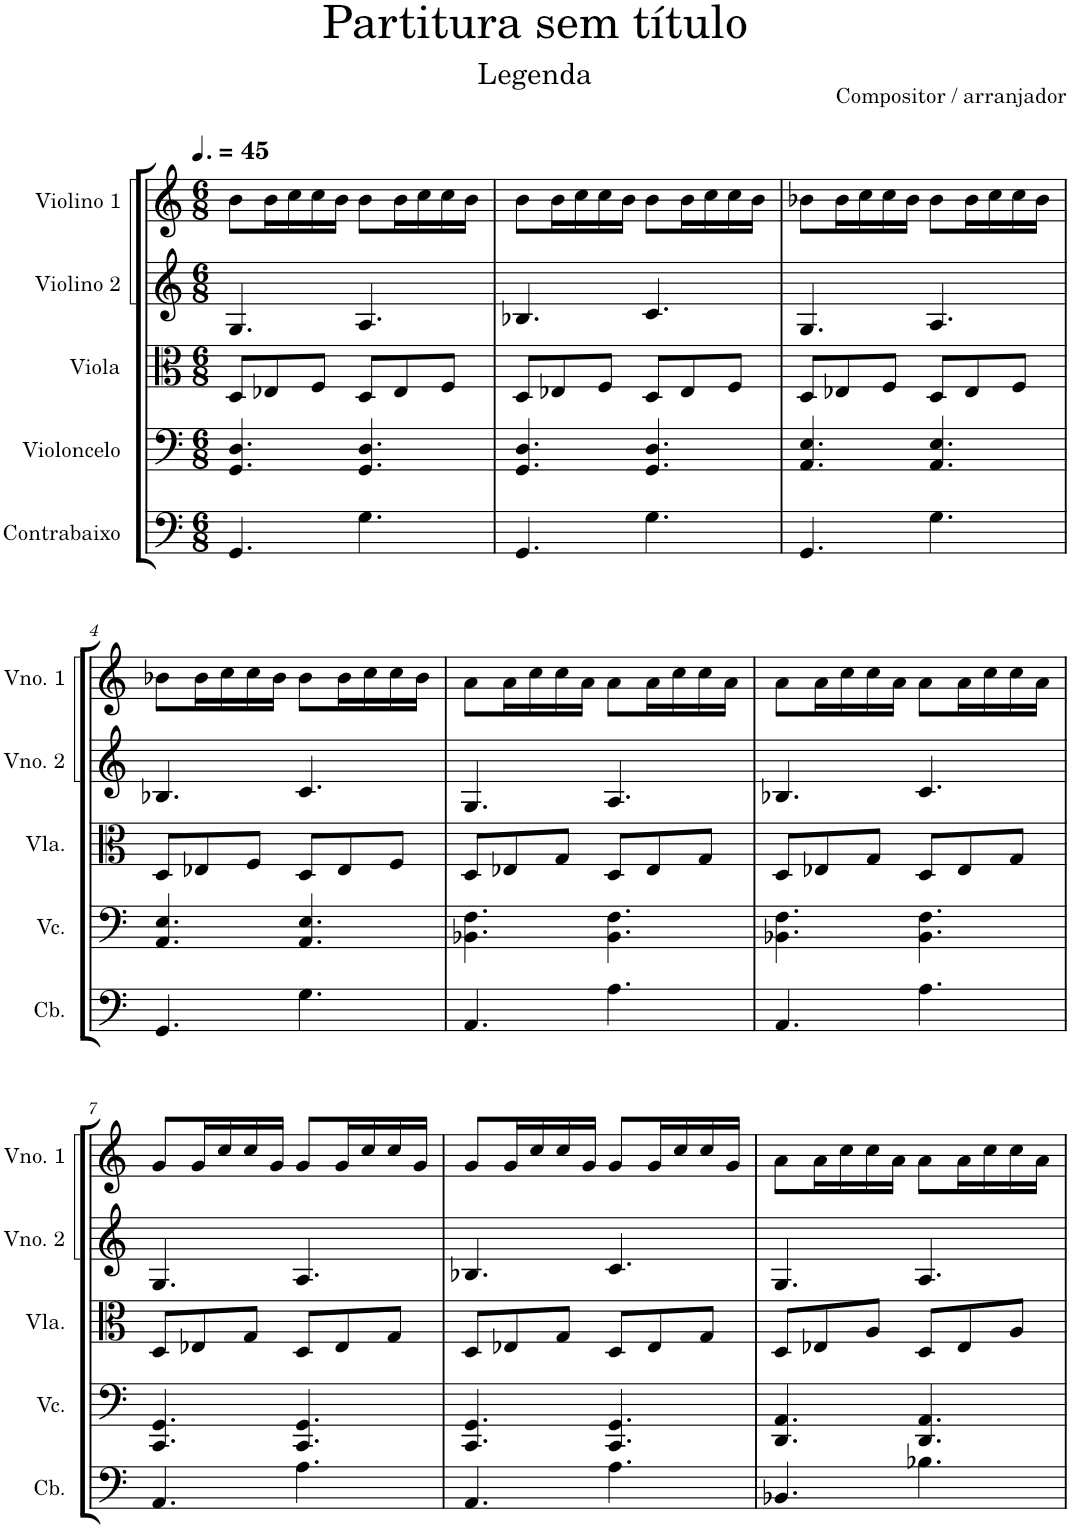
**kern	**kern	**kern	**kern	**kern
*part5	*part4	*part3	*part2	*part1
*staff5	*staff4	*staff3	*staff2	*staff1
*I"Contrabaixo	*I"Violoncelo	*I"Viola	*I"Violino 2	*I"Violino 1
*I'Cb.	*I'Vc.	*I'Vla.	*I'Vno. 2	*I'Vno. 1
*clefF4	*clefF4	*clefC3	*clefG2	*clefG2
*Trd7c12	*	*	*	*
*k[]	*k[]	*k[]	*k[]	*k[]
*M6/8	*M6/8	*M6/8	*M6/8	*M6/8
*MM68	*MM68	*MM68	*MM68	*MM68
=1	=1	=1	=1	=1
4.GG/	4.GG/ 4.D/	8D/L	4.G/	8b\L
.	.	8E-X/	.	16b\L
.	.	.	.	16cc\
.	.	8F/J	.	16cc\
.	.	.	.	16b\JJ
4.G\	4.GG/ 4.D/	8D/L	4.A/	8b\L
.	.	8E-/	.	16b\L
.	.	.	.	16cc\
.	.	8F/J	.	16cc\
.	.	.	.	16b\JJ
=2	=2	=2	=2	=2
4.GG/	4.GG/ 4.D/	8D/L	4.B-X/	8b\L
.	.	8E-X/	.	16b\L
.	.	.	.	16cc\
.	.	8F/J	.	16cc\
.	.	.	.	16b\JJ
4.G\	4.GG/ 4.D/	8D/L	4.c/	8b\L
.	.	8E-/	.	16b\L
.	.	.	.	16cc\
.	.	8F/J	.	16cc\
.	.	.	.	16b\JJ
=3	=3	=3	=3	=3
4.GG/	4.AA/ 4.E/	8D/L	4.G/	8b-X\L
.	.	8E-X/	.	16b-\L
.	.	.	.	16cc\
.	.	8F/J	.	16cc\
.	.	.	.	16b-\JJ
4.G\	4.AA/ 4.E/	8D/L	4.A/	8b-\L
.	.	8E-/	.	16b-\L
.	.	.	.	16cc\
.	.	8F/J	.	16cc\
.	.	.	.	16b-\JJ
!!LO:LB:g=z
=4	=4	=4	=4	=4
4.GG/	4.AA/ 4.E/	8D/L	4.B-X/	8b-X\L
.	.	8E-X/	.	16b-\L
.	.	.	.	16cc\
.	.	8F/J	.	16cc\
.	.	.	.	16b-\JJ
4.G\	4.AA/ 4.E/	8D/L	4.c/	8b-\L
.	.	8E-/	.	16b-\L
.	.	.	.	16cc\
.	.	8F/J	.	16cc\
.	.	.	.	16b-\JJ
=5	=5	=5	=5	=5
4.AA/	4.BB-X\ 4.F\	8D/L	4.G/	8a\L
.	.	8E-X/	.	16a\L
.	.	.	.	16cc\
.	.	8G/J	.	16cc\
.	.	.	.	16a\JJ
4.A\	4.BB-\ 4.F\	8D/L	4.A/	8a\L
.	.	8E-/	.	16a\L
.	.	.	.	16cc\
.	.	8G/J	.	16cc\
.	.	.	.	16a\JJ
=6	=6	=6	=6	=6
4.AA/	4.BB-X\ 4.F\	8D/L	4.B-X/	8a\L
.	.	8E-X/	.	16a\L
.	.	.	.	16cc\
.	.	8G/J	.	16cc\
.	.	.	.	16a\JJ
4.A\	4.BB-\ 4.F\	8D/L	4.c/	8a\L
.	.	8E-/	.	16a\L
.	.	.	.	16cc\
.	.	8G/J	.	16cc\
.	.	.	.	16a\JJ
!!LO:LB:g=z
=7	=7	=7	=7	=7
4.AA/	4.CC/ 4.GG/	8D/L	4.G/	8g/L
.	.	8E-X/	.	16g/L
.	.	.	.	16cc/
.	.	8G/J	.	16cc/
.	.	.	.	16g/JJ
4.A\	4.CC/ 4.GG/	8D/L	4.A/	8g/L
.	.	8E-/	.	16g/L
.	.	.	.	16cc/
.	.	8G/J	.	16cc/
.	.	.	.	16g/JJ
=8	=8	=8	=8	=8
4.AA/	4.CC/ 4.GG/	8D/L	4.B-X/	8g/L
.	.	8E-X/	.	16g/L
.	.	.	.	16cc/
.	.	8G/J	.	16cc/
.	.	.	.	16g/JJ
4.A\	4.CC/ 4.GG/	8D/L	4.c/	8g/L
.	.	8E-/	.	16g/L
.	.	.	.	16cc/
.	.	8G/J	.	16cc/
.	.	.	.	16g/JJ
=9	=9	=9	=9	=9
4.BB-X/	4.DD/ 4.AA/	8D/L	4.G/	8a\L
.	.	8E-X/	.	16a\L
.	.	.	.	16cc\
.	.	8A/J	.	16cc\
.	.	.	.	16a\JJ
4.B-X\	4.DD/ 4.AA/	8D/L	4.A/	8a\L
.	.	8E-/	.	16a\L
.	.	.	.	16cc\
.	.	8A/J	.	16cc\
.	.	.	.	16a\JJ
=	=	=	=	=
*-	*-	*-	*-	*-
